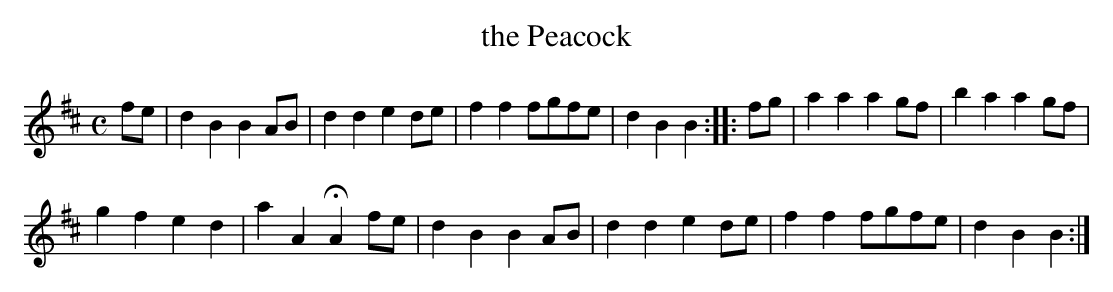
X:1
T:the Peacock
M:C
K:B min
fe|\
d2B2 B2AB| d2d2 e2de| f2f2 fgfe| d2B2 B2::\
fg| a2a2 a2gf| b2a2 a2gf|
g2f2 e2d2| a2 A2 HA2fe|\
d2B2 B2AB| d2d2 e2 de| f2f2fgfe| d2B2 B2:|
